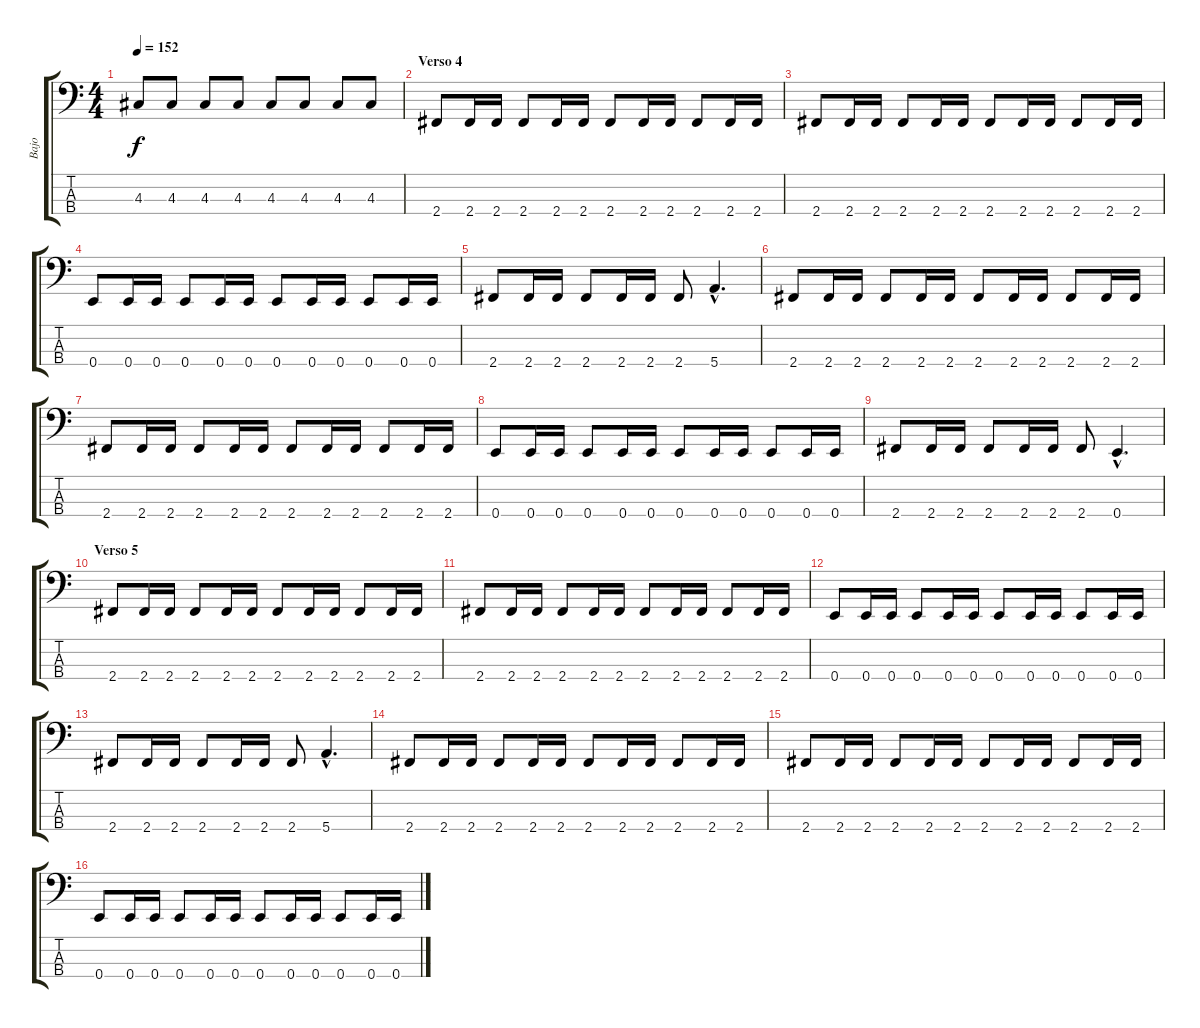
\track ("Bajo" "Bajo") {instrument electricbassfinger}
\staff {score tabs}
\tuning (G2 D2 A1 E1) {hide}
\ts (4 4)
\tempo 152
\clef f4
\ks c
4.3.8{dy f} 4.3.8 4.3.8 4.3.8 4.3.8 4.3.8 4.3.8 4.3.8 |
\section ("" "Verso 4")
2.4.8 2.4.16 2.4.16 2.4.8 2.4.16 2.4.16 2.4.8 2.4.16 2.4.16 2.4.8 2.4.16 2.4.16 |
2.4.8 2.4.16 2.4.16 2.4.8 2.4.16 2.4.16 2.4.8 2.4.16 2.4.16 2.4.8 2.4.16 2.4.16 |
0.4.8 0.4.16 0.4.16 0.4.8 0.4.16 0.4.16 0.4.8 0.4.16 0.4.16 0.4.8 0.4.16 0.4.16 |
2.4.8 2.4.16 2.4.16 2.4.8 2.4.16 2.4.16 2.4.8 5.4{hac}.4{d} |
2.4.8 2.4.16 2.4.16 2.4.8 2.4.16 2.4.16 2.4.8 2.4.16 2.4.16 2.4.8 2.4.16 2.4.16 |
2.4.8 2.4.16 2.4.16 2.4.8 2.4.16 2.4.16 2.4.8 2.4.16 2.4.16 2.4.8 2.4.16 2.4.16 |
0.4.8 0.4.16 0.4.16 0.4.8 0.4.16 0.4.16 0.4.8 0.4.16 0.4.16 0.4.8 0.4.16 0.4.16 |
2.4.8 2.4.16 2.4.16 2.4.8 2.4.16 2.4.16 2.4.8 0.4{hac}.4{d} |
\section ("" "Verso 5")
2.4.8 2.4.16 2.4.16 2.4.8 2.4.16 2.4.16 2.4.8 2.4.16 2.4.16 2.4.8 2.4.16 2.4.16 |
2.4.8 2.4.16 2.4.16 2.4.8 2.4.16 2.4.16 2.4.8 2.4.16 2.4.16 2.4.8 2.4.16 2.4.16 |
0.4.8 0.4.16 0.4.16 0.4.8 0.4.16 0.4.16 0.4.8 0.4.16 0.4.16 0.4.8 0.4.16 0.4.16 |
2.4.8 2.4.16 2.4.16 2.4.8 2.4.16 2.4.16 2.4.8 5.4{hac}.4{d} |
2.4.8 2.4.16 2.4.16 2.4.8 2.4.16 2.4.16 2.4.8 2.4.16 2.4.16 2.4.8 2.4.16 2.4.16 |
2.4.8 2.4.16 2.4.16 2.4.8 2.4.16 2.4.16 2.4.8 2.4.16 2.4.16 2.4.8 2.4.16 2.4.16 |
0.4.8 0.4.16 0.4.16 0.4.8 0.4.16 0.4.16 0.4.8 0.4.16 0.4.16 0.4.8 0.4.16 0.4.16
